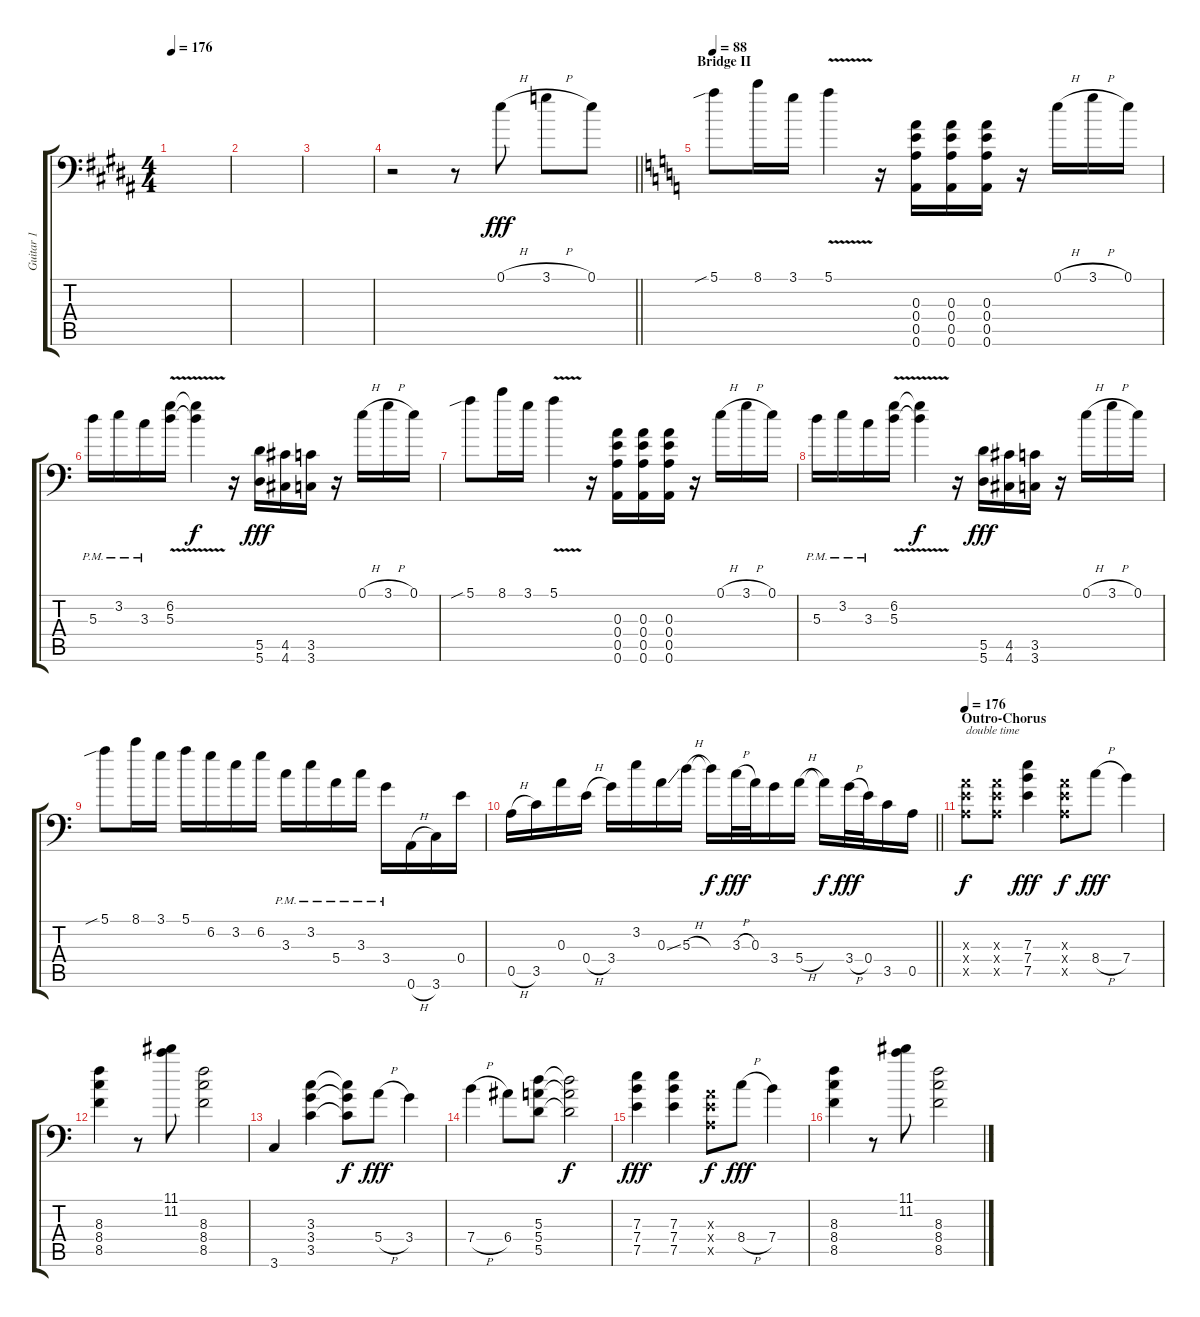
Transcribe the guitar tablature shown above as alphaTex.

\track ("Guitar 1" "Guitar 1") {instrument overdrivenguitar}
\staff {score tabs}
\tuning (E4 Db4 A3 E3 A2 A1) {hide}
\ts (4 4)
\tempo 176
\clef f4
\ks b
|
|
|
\barLineRight lightlight
r.2 r.8 0.1{h}.8{dy fff} 3.1{h}.8 0.1.8 |
\section ("" "Bridge II")
\tempo 88
\ks c
5.1{sib}.8 8.1.16 3.1.16 5.1{v}.4 r.16 (0.3 0.4 0.5 0.6).16 (0.3 0.4 0.5 0.6).16 (0.3 0.4 0.5 0.6).16 r.16 0.1{h}.16 3.1{h}.16 0.1.16 |
5.3{pm}.16 3.2{pm}.16 3.3{pm}.16 (6.2{v} 5.3{v}).16 (6.2{t} 5.3{t}).4{dy f} r.16 (5.5 5.6).16{dy fff} (4.5 4.6).16 (3.5 3.6).16 r.16 0.1{h}.16 3.1{h}.16 0.1.16 |
5.1{sib}.8 8.1.16 3.1.16 5.1{v}.4 r.16 (0.3 0.4 0.5 0.6).16 (0.3 0.4 0.5 0.6).16 (0.3 0.4 0.5 0.6).16 r.16 0.1{h}.16 3.1{h}.16 0.1.16 |
5.3{pm}.16 3.2{pm}.16 3.3{pm}.16 (6.2{v} 5.3{v}).16 (6.2{t} 5.3{t}).4{dy f} r.16 (5.5 5.6).16{dy fff} (4.5 4.6).16 (3.5 3.6).16 r.16 0.1{h}.16 3.1{h}.16 0.1.16 |
5.1{sib}.8 8.1.16 3.1.16 5.1.16 6.2.16 3.2.16 6.2.16 3.3{pm}.16 3.2{pm}.16 5.4{pm}.16 3.3{pm}.16 3.4{pm}.16 0.6{h}.16 3.6.16 0.4.16 |
\barLineRight lightlight
0.5{h}.16 3.5.16 0.3.16 0.4{h}.16 3.4.16 3.2.16 0.3{ss}.16 5.3{h}.16 5.3{t}.16{dy f} 3.3{h}.32{dy fff} 0.3.32 3.4.16 5.4{h}.16 5.4{t}.16{dy f} 3.4{h}.32{dy fff} 0.4.32 3.5.16 0.5.16 |
\section ("" "Outro-Chorus")
\tempo 176
(0.3{x} 0.4{x} 0.5{x}).8{txt "double time" dy f} (0.3{x} 0.4{x} 0.5{x}).8 (7.3 7.4 7.5).4{dy fff} (0.3{x} 0.4{x} 0.5{x}).8{dy f} 8.4{h}.8{dy fff} 7.4.4 |
(8.3 8.4 8.5).4 r.8 (11.1 11.2).8 (8.3 8.4 8.5).2 |
3.6.4 (3.3 3.4 3.5).4 (3.3{t} 3.4{t} 3.5{t}).8{dy f} 5.4{h}.8{dy fff} 3.4.4 |
7.4{h}.4 6.4.8 (5.3 5.4 5.5).8 (5.3{t} 5.4{t} 5.5{t}).2{dy f} |
(7.3 7.4 7.5).4{dy fff} (7.3 7.4 7.5).4 (0.3{x} 0.4{x} 0.5{x}).8{dy f} 8.4{h}.8{dy fff} 7.4.4 |
(8.3 8.4 8.5).4 r.8 (11.1 11.2).8 (8.3 8.4 8.5).2
